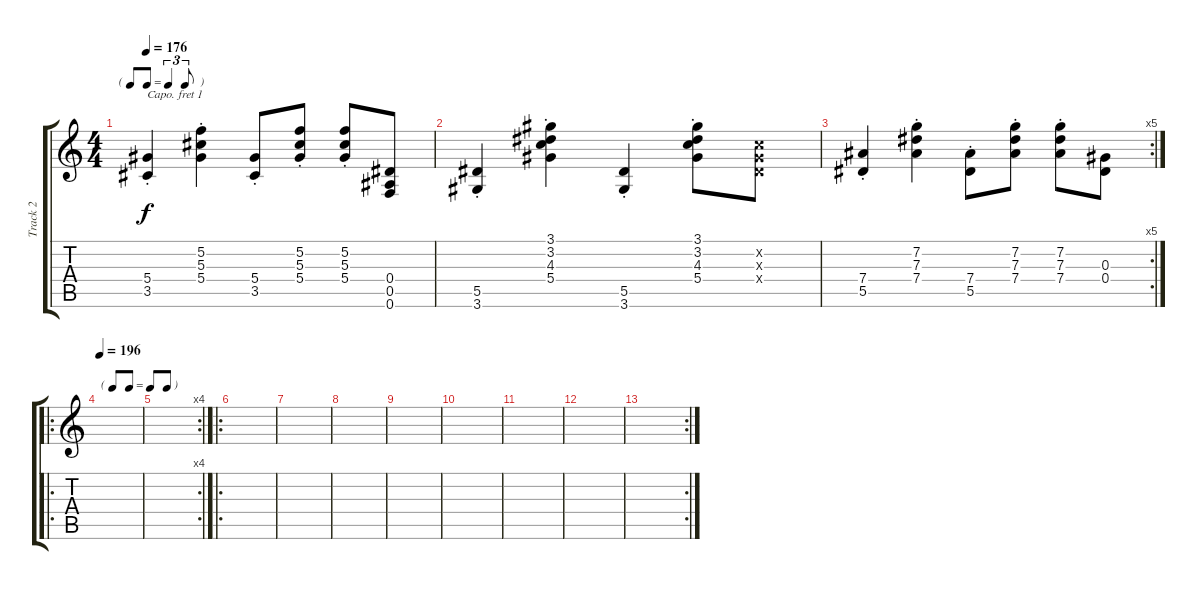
\track ("Track 2" "Track 2") {instrument acousticguitarsteel}
\staff {score tabs}
\capo 1
\tuning (E4 B3 G3 D3 A2 E2) {hide}
\ts (4 4)
\tf triplet8th
\tempo 176
\clef g2
\ks c
(5.4{st} 3.5{st}).4{dy f} (5.2{st} 5.3{st} 5.4{st}).4 (5.4{st} 3.5{st}).8 (5.2{st} 5.3{st} 5.4{st}).8 (5.2{st} 5.3{st} 5.4{st}).8 (0.4 0.5 0.6).8 |
(5.5{st} 3.6{st}).4 (3.1{st} 3.2{st} 4.3{st} 5.4{st}).4 (5.5{st} 3.6{st}).4 (3.1{st} 3.2{st} 4.3{st} 5.4{st}).8 (0.2{x} 0.3{x} 0.4{x}).8 |
\rc 5
(7.4{st} 5.5{st}).4 (7.2{st} 7.3{st} 7.4{st}).4 (7.4{st} 5.5{st}).8 (7.2{st} 7.3{st} 7.4{st}).8 (7.2{st} 7.3{st} 7.4{st}).8 (0.3 0.4).8 |
\ro
\tf none
\tempo 196
|
\rc 4
|
\ro
|
|
|
|
|
|
|
\rc 2
